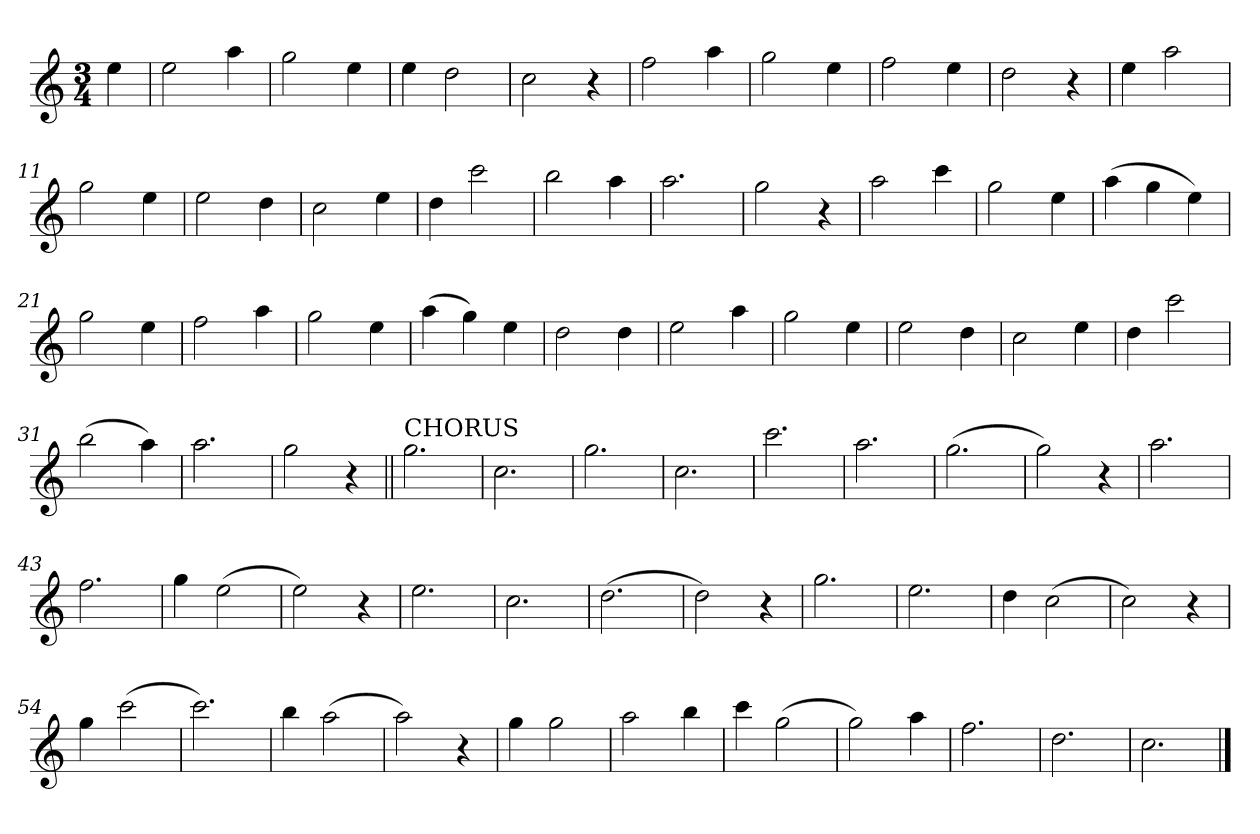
**kern
*part1
*staff1
*clefG2
*k[]
*M3/4
*MM150
=1
4ee\
=2
2ee\
4aa\
=3
2gg\
4ee\
=4
4ee\
2dd\
=5
2cc\
4r
=6
2ff\
4aa\
=7
2gg\
4ee\
=8
2ff\
4ee\
=9
2dd\
4r
=10
4ee\
2aa\
=11
2gg\
4ee\
=12
2ee\
4dd\
=13
2cc\
4ee\
=14
4dd\
2ccc\
=15
2bb\
4aa\
=16
2.aa\
=17
2gg\
4r
!!LO:LB:g=z
=18
2aa\
4ccc\
=19
2gg\
4ee\
=20
(>4aa\
4gg\
4ee\)
=21
2gg\
4ee\
=22
2ff\
4aa\
=23
2gg\
4ee\
=24
(>4aa\
4gg\)
4ee\
=25
2dd\
4dd\
=26
2ee\
4aa\
=27
2gg\
4ee\
=28
2ee\
4dd\
=29
2cc\
4ee\
=30
4dd\
2ccc\
=31
(>2bb\
4aa\)
=32
2.aa\
=33
2gg\
4r
!!LO:LB:g=z
=34||
!LO:TX:a:t=CHORUS
2.gg\
=35
2.cc\
=36
2.gg\
=37
2.cc\
=38
2.ccc\
=39
2.aa\
=40
(>2.gg\
=41
2gg\)
4r
=42
2.aa\
=43
2.ff\
=44
4gg\
(>2ee\
=45
2ee\)
4r
=46
2.ee\
=47
2.cc\
=48
(>2.dd\
=49
2dd\)
4r
=50
2.gg\
=51
2.ee\
!!LO:LB:g=z
=52
4dd\
(>2cc\
=53
2cc\)
4r
=54
4gg\
(>2ccc\
=55
2.ccc\)
=56
4bb\
(>2aa\
=57
2aa\)
4r
=58
4gg\
2gg\
=59
2aa\
4bb\
=60
4ccc\
(>2gg\
=61
2gg\)
4aa\
=62
2.ff\
=63
2.dd\
=64
2.cc\
==
*-
